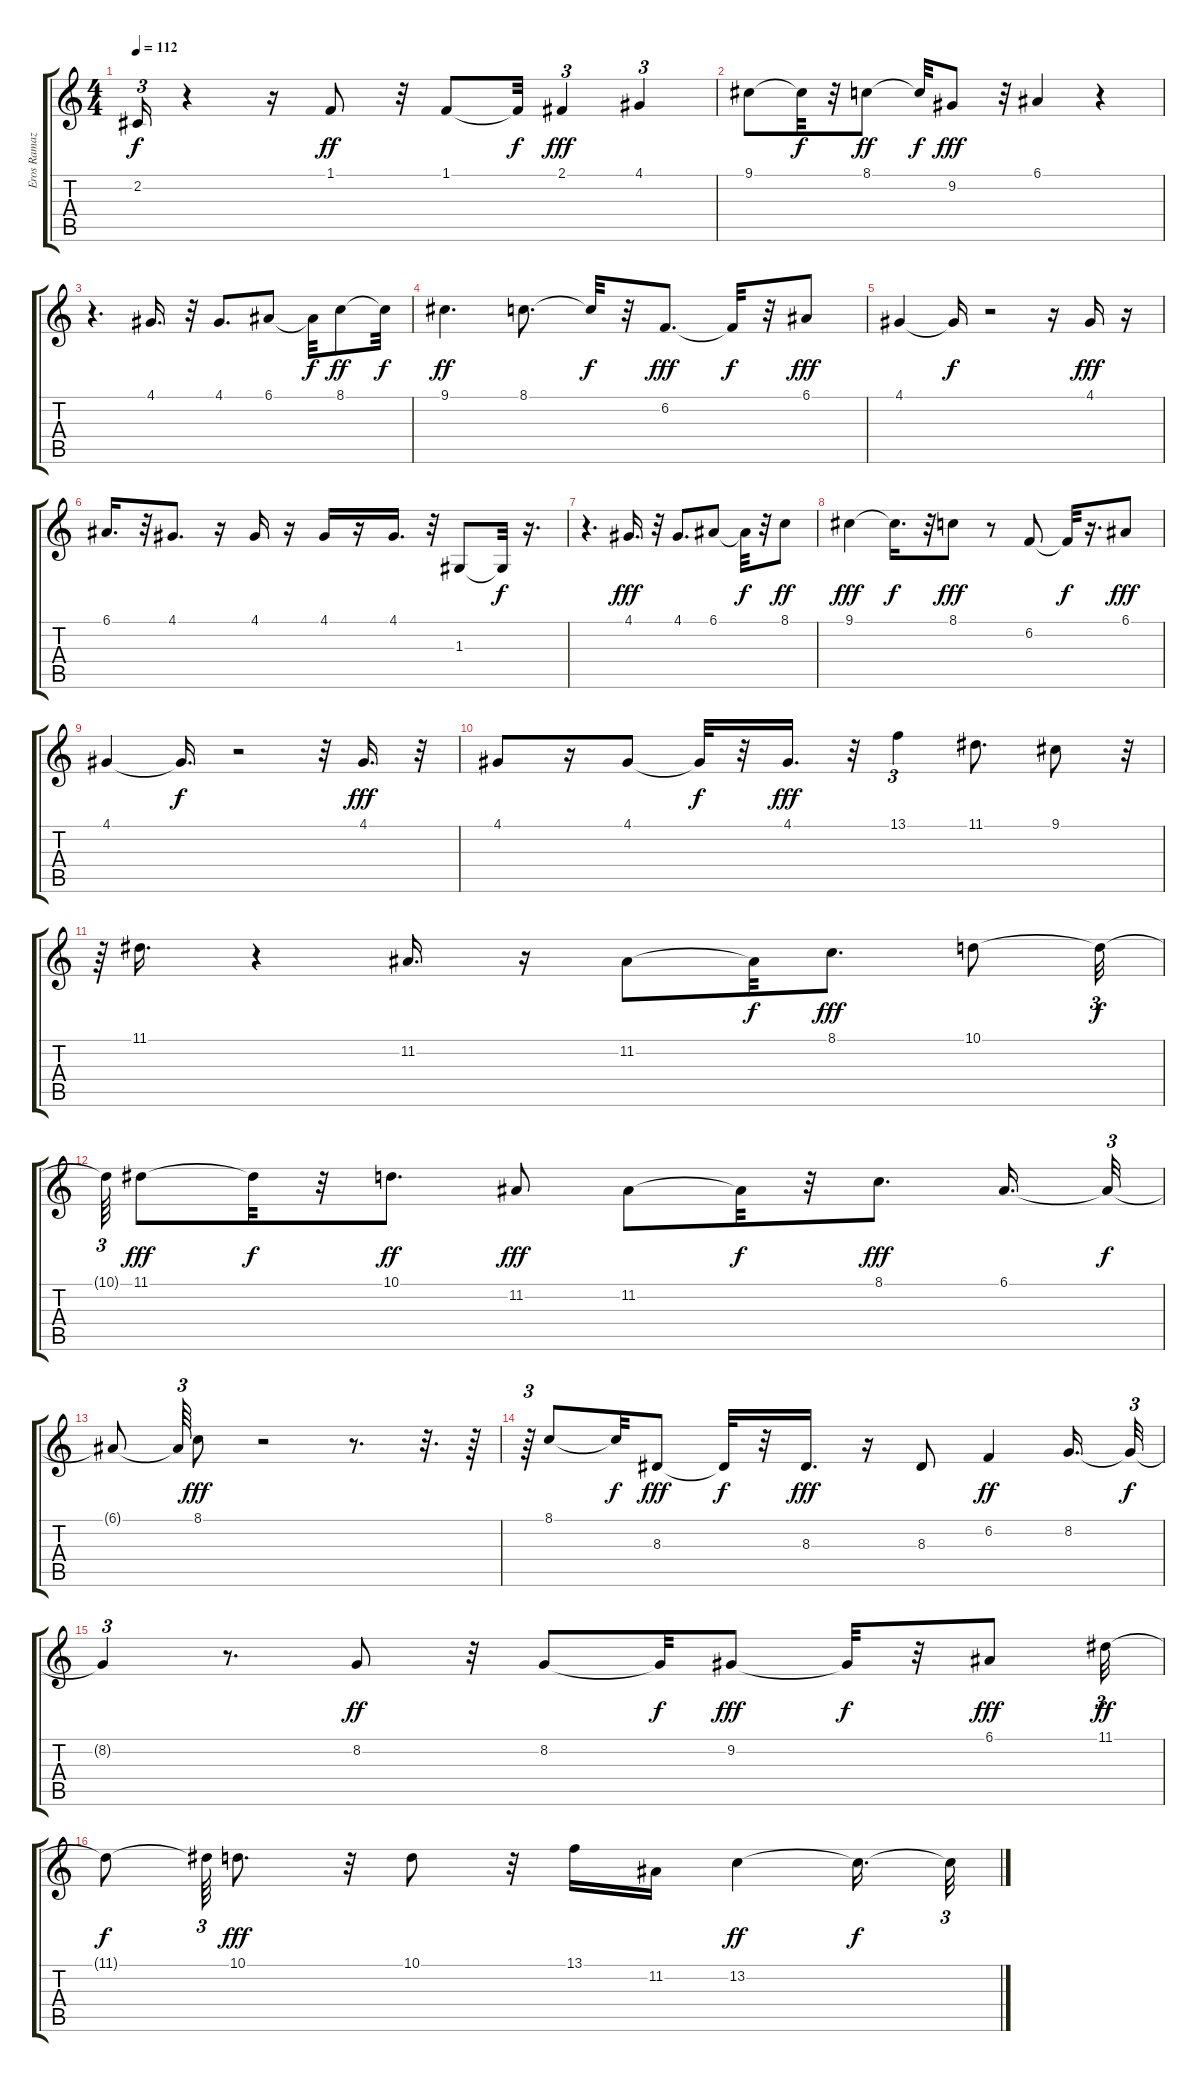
\track ("Eros Ramazzotti (Voz)" "Eros Ramaz") {instrument panflute}
\staff {score tabs}
\tuning (E4 B3 G3 D3 A2 E2) {hide}
\ts (4 4)
\tempo 112
\clef g2
\ks c
2.2{t}.16{tu (3 2) dy f} r.4 r.16 1.1.8{dy ff} r.32 1.1.8 1.1{t}.32{dy f} 2.1.4{tu (3 2) dy fff} 4.1.4{tu (3 2)} |
9.1.8 9.1{t}.32{dy f} r.32 8.1.8{dy ff} 8.1{t}.32{dy f} 9.2.8{dy fff} r.32 6.1.4 r.4 |
r.4{d} 4.1.16{d} r.32 4.1.8{d} 6.1.8 6.1{t}.32{dy f} 8.1.8{dy ff} 8.1{t}.32{dy f} |
9.1.4{d dy ff} 8.1.8{d} 8.1{t}.32{dy f} r.32 6.2.8{d dy fff} 6.2{t}.32{dy f} r.32 6.1.8{dy fff} |
4.1.4 4.1{t}.16{dy f} r.2 r.16 4.1.16{dy fff} r.16 |
6.1.16{d} r.32 4.1.8{d} r.16 4.1.16 r.16 4.1.16 r.16 4.1.16{d} r.32 1.3.8 1.3{t}.32{dy f} r.16{d} |
r.4{d} 4.1.16{d dy fff} r.32 4.1.8{d} 6.1.8 6.1{t}.32{dy f} r.32 8.1.8{dy ff} |
9.1.4{dy fff} 9.1{t}.16{d dy f} r.32 8.1.8{dy fff} r.8 6.2.8 6.2{t}.32{dy f} r.16{d} 6.1.8{dy fff} |
4.1.4 4.1{t}.16{d dy f} r.2 r.32 4.1.16{d dy fff} r.32 |
4.1.8 r.16 4.1.8 4.1{t}.32{dy f} r.32 4.1.16{d dy fff} r.32 13.1.4{tu (3 2)} 11.1.8{d} 9.1.8 r.32{tu (3 2)} |
r.64{tu (3 2)} 11.1.16{d} r.4 11.2.16{d} r.16 11.2.8 11.2{t}.32{dy f} 8.1.8{d dy fff} 10.1.8 10.1{t}.32{tu (3 2) dy f} |
10.1{t}.64{tu (3 2)} 11.1.8{dy fff} 11.1{t}.32{dy f} r.32 10.1.8{d dy ff} 11.2.8{dy fff} 11.2.8 11.2{t}.32{dy f} r.32 8.1.8{d dy fff} 6.1.16{d} 6.1{t}.32{tu (3 2) dy f} |
6.1{t}.8 6.1{t}.64{tu (3 2)} 8.1.8{dy fff} r.2 r.8{d} r.32{d} r.64 |
r.64{tu (3 2)} 8.1.8 8.1{t}.32{dy f} 8.3.8{dy fff} 8.3{t}.32{dy f} r.32 8.3.16{d dy fff} r.16 8.3.8 6.2.4{dy ff} 8.2.16{d} 8.2{t}.32{tu (3 2) dy f} |
8.2{t}.4{tu (3 2)} r.8{d} 8.2.8{dy ff} r.32 8.2.8 8.2{t}.32{dy f} 9.2.8{dy fff} 9.2{t}.32{dy f} r.32 6.1.8{dy fff} 11.1.32{tu (3 2) dy ff} |
11.1{t}.8{dy f} 11.1{t}.64{tu (3 2)} 10.1.8{d dy fff} r.32 10.1.8 r.32 13.1.16 11.2.16 13.2.4{dy ff} 13.2{t}.16{d dy f} 13.2{t}.32{tu (3 2)}
